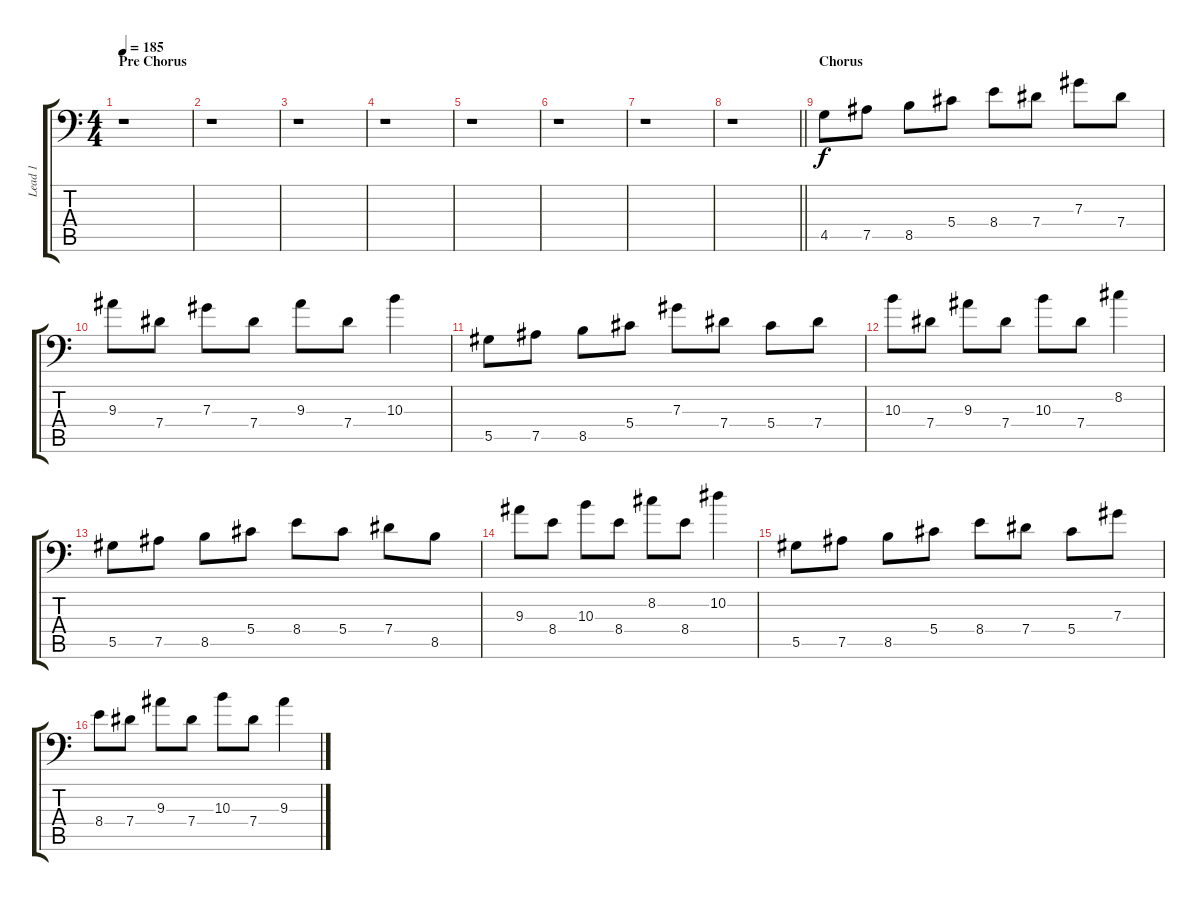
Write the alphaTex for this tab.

\track ("Lead 1" "Lead 1") {instrument overdrivenguitar}
\staff {score tabs}
\tuning (Bb3 F3 Db3 Ab2 Eb2 Bb1) {hide}
\ts (4 4)
\section ("" "Pre Chorus")
\tempo 185
\clef f4
\ks c
r.1{dy f} |
r.1 |
r.1 |
r.1 |
r.1 |
r.1 |
r.1 |
\barLineRight lightlight
r.1 |
\section ("" "Chorus")
4.5.8 7.5.8 8.5.8 5.4.8 8.4.8 7.4.8 7.3.8 7.4.8 |
9.3.8 7.4.8 7.3.8 7.4.8 9.3.8 7.4.8 10.3.4 |
5.5.8 7.5.8 8.5.8 5.4.8 7.3.8 7.4.8 5.4.8 7.4.8 |
10.3.8 7.4.8 9.3.8 7.4.8 10.3.8 7.4.8 8.2.4 |
5.5.8 7.5.8 8.5.8 5.4.8 8.4.8 5.4.8 7.4.8 8.5.8 |
9.3.8 8.4.8 10.3.8 8.4.8 8.2.8 8.4.8 10.2.4 |
5.5.8 7.5.8 8.5.8 5.4.8 8.4.8 7.4.8 5.4.8 7.3.8 |
8.4.8 7.4.8 9.3.8 7.4.8 10.3.8 7.4.8 9.3.4
